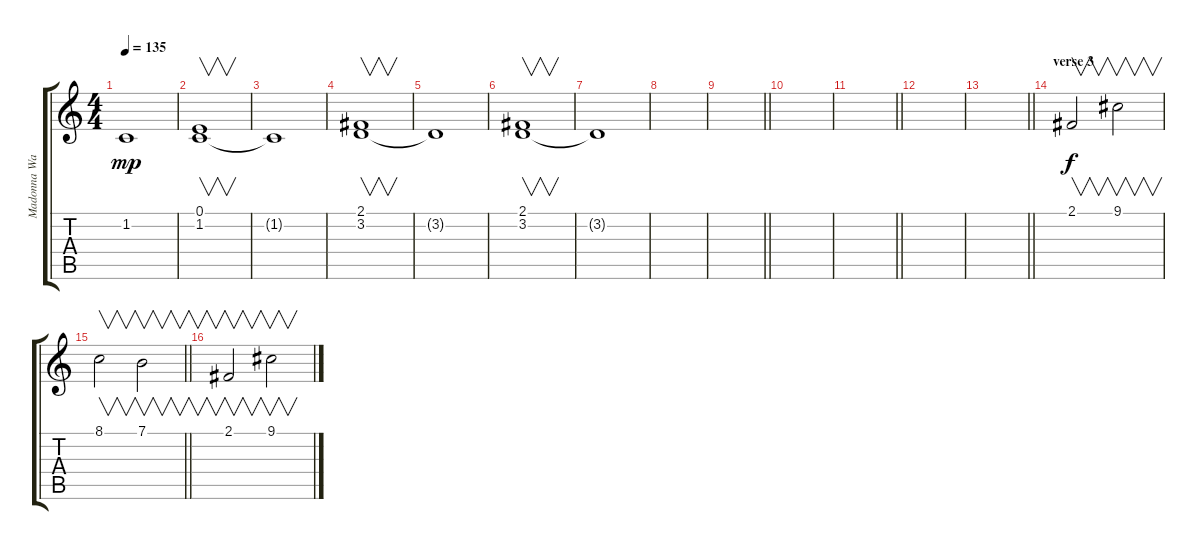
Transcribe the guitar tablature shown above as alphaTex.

\track ("Madonna Wayne Gacy" "Madonna Wa") {instrument drawbarorgan}
\staff {score tabs}
\tuning (E4 B3 G3 D3 A2 E2) {hide}
\ts (4 4)
\tempo 135
\clef g2
\ks c
1.2{t}.1{dy mp} |
(0.1 1.2).1{v} |
1.2{t}.1 |
(2.1 3.2).1{v} |
3.2{t}.1 |
(2.1 3.2).1{v} |
3.2{t}.1 |
|
\barLineRight lightlight
|
|
\barLineRight lightlight
|
|
\barLineRight lightlight
|
\section ("" "verse 3")
2.1.2{v dy f} 9.1.2{v} |
\barLineRight lightlight
8.1.2{v} 7.1.2{v} |
2.1.2{v} 9.1.2{v}
